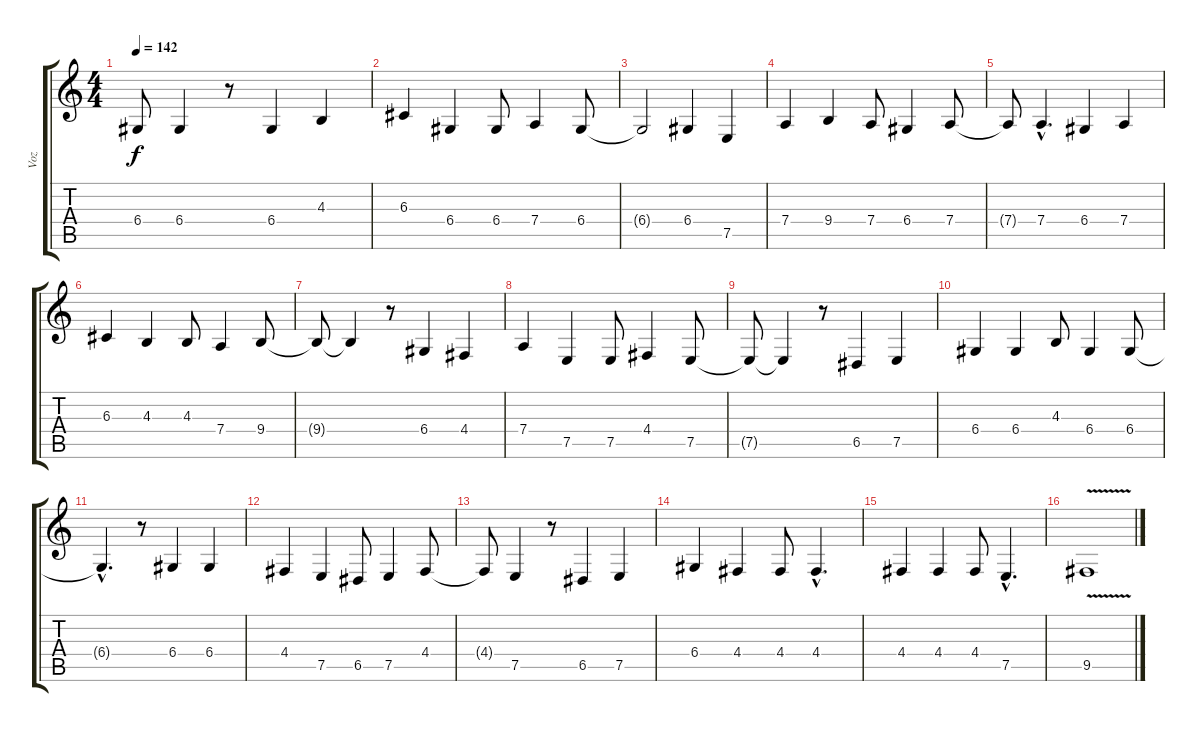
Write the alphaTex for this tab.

\track ("Voz" "Voz") {instrument flute}
\staff {score tabs}
\tuning (E4 B3 G3 D3 A2 E2) {hide}
\ts (4 4)
\tempo 142
\clef g2
\ks c
6.4{t}.8{dy f} 6.4.4 r.8 6.4.4 4.3.4 |
6.3.4 6.4.4 6.4.8 7.4.4 6.4.8 |
6.4{t}.2 6.4.4 7.5.4 |
7.4.4 9.4.4 7.4.8 6.4.4 7.4.8 |
7.4{t}.8 7.4{hac}.4{d} 6.4.4 7.4.4 |
6.3.4 4.3.4 4.3.8 7.4.4 9.4.8 |
9.4{t}.8 9.4{t}.4 r.8 6.4.4 4.4.4 |
7.4.4 7.5.4 7.5.8 4.4.4 7.5.8 |
7.5{t}.8 7.5{t}.4 r.8 6.5.4 7.5.4 |
6.4.4 6.4.4 4.3.8 6.4.4 6.4.8 |
6.4{hac t}.4{d} r.8 6.4.4 6.4.4 |
4.4.4 7.5.4 6.5.8 7.5.4 4.4.8 |
4.4{t}.8 7.5.4 r.8 6.5.4 7.5.4 |
6.4.4 4.4.4 4.4.8 4.4{hac}.4{d} |
4.4.4 4.4.4 4.4.8 7.5{hac}.4{d} |
9.5{v}.1
